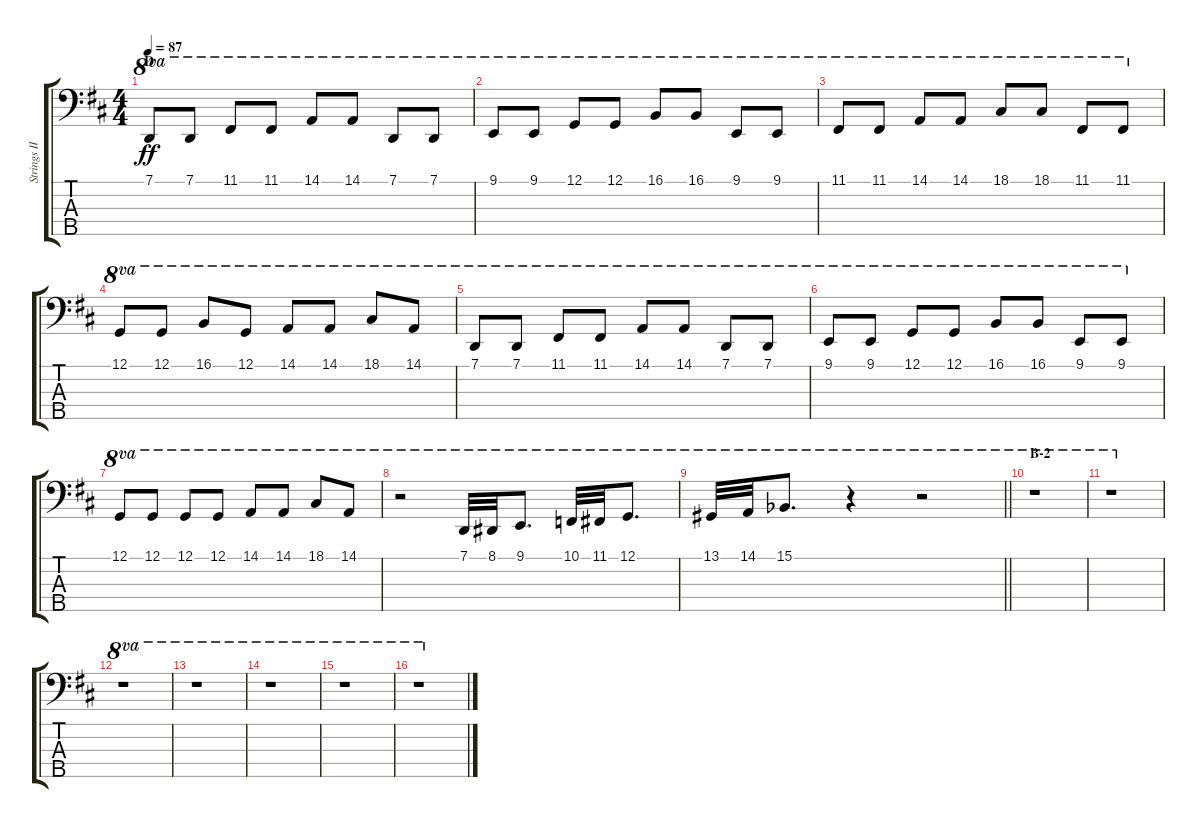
\track ("Strings II" "Strings II") {instrument stringensemble1}
\staff {score tabs}
\tuning (G2 D2 A1 E1 B0) {hide}
\ts (4 4)
\section ("" "D")
\tempo 87
\clef f4
\ks d
7.1.8{ot 8va dy ff} 7.1.8{ot 8va} 11.1.8{ot 8va} 11.1.8{ot 8va} 14.1.8{ot 8va} 14.1.8{ot 8va} 7.1.8{ot 8va} 7.1.8{ot 8va} |
9.1.8{ot 8va} 9.1.8{ot 8va} 12.1.8{ot 8va} 12.1.8{ot 8va} 16.1.8{ot 8va} 16.1.8{ot 8va} 9.1.8{ot 8va} 9.1.8{ot 8va} |
11.1.8{ot 8va} 11.1.8{ot 8va} 14.1.8{ot 8va} 14.1.8{ot 8va} 18.1.8{ot 8va} 18.1.8{ot 8va} 11.1.8{ot 8va} 11.1.8{ot 8va} |
12.1.8{ot 8va} 12.1.8{ot 8va} 16.1.8{ot 8va} 12.1.8{ot 8va} 14.1.8{ot 8va} 14.1.8{ot 8va} 18.1.8{ot 8va} 14.1.8{ot 8va} |
7.1.8{ot 8va} 7.1.8{ot 8va} 11.1.8{ot 8va} 11.1.8{ot 8va} 14.1.8{ot 8va} 14.1.8{ot 8va} 7.1.8{ot 8va} 7.1.8{ot 8va} |
9.1.8{ot 8va} 9.1.8{ot 8va} 12.1.8{ot 8va} 12.1.8{ot 8va} 16.1.8{ot 8va} 16.1.8{ot 8va} 9.1.8{ot 8va} 9.1.8{ot 8va} |
12.1.8{ot 8va} 12.1.8{ot 8va} 12.1.8{ot 8va} 12.1.8{ot 8va} 14.1.8{ot 8va} 14.1.8{ot 8va} 18.1.8{ot 8va} 14.1.8{ot 8va} |
r.2{ot 8va} 7.1.32{ot 8va} 8.1.32{ot 8va} 9.1.8{d ot 8va} 10.1.32{ot 8va} 11.1.32{ot 8va} 12.1.8{d ot 8va} |
\barLineRight lightlight
13.1.32{ot 8va} 14.1.32{ot 8va} 15.1{acc b}.8{d ot 8va} r.4{ot 8va} r.2{ot 8va} |
\section ("" "B-2")
r.1{ot 8va} |
r.1{ot 8va} |
r.1{ot 8va} |
r.1{ot 8va} |
r.1{ot 8va} |
r.1{ot 8va} |
r.1{ot 8va}
